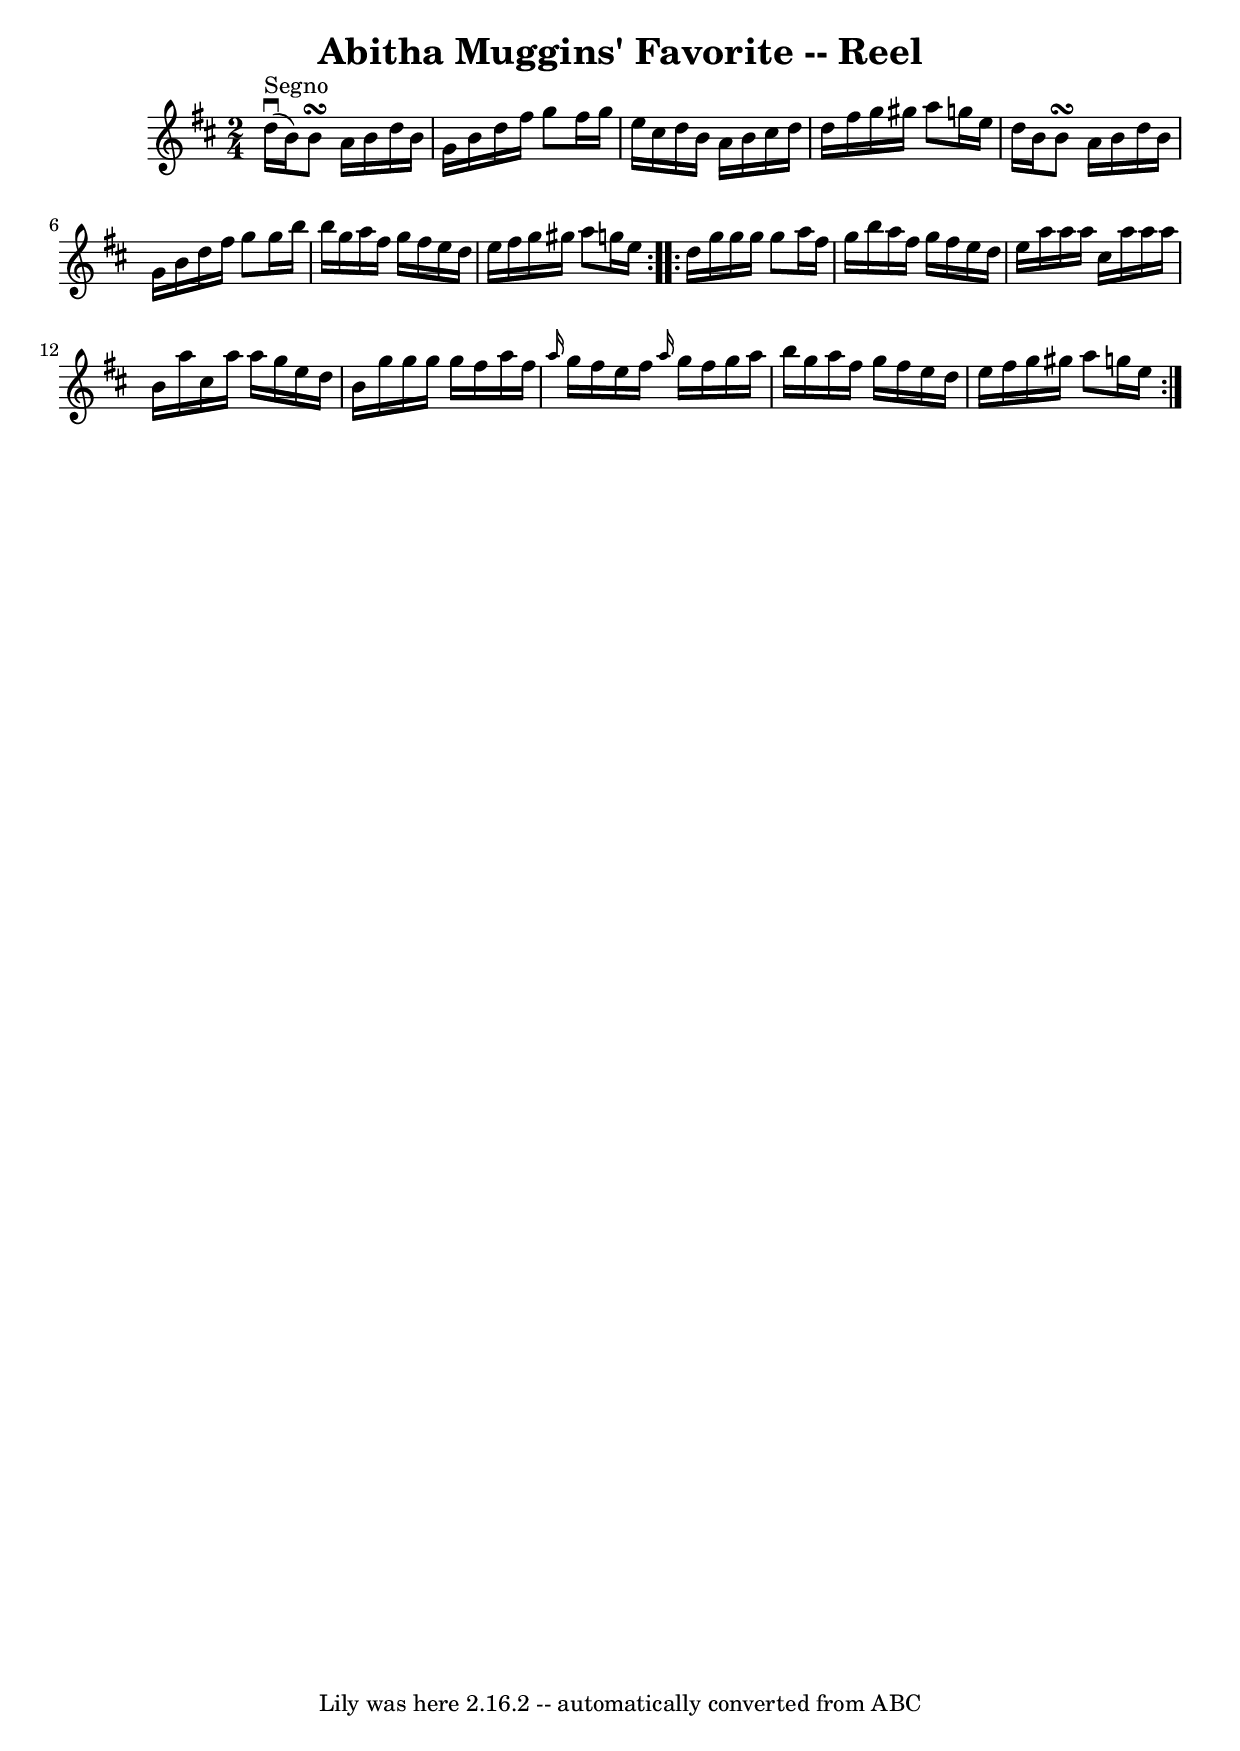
\version "2.16.2"
\include "Mammoth.ily"
\header {
  %% book = "Ryan's Mammoth Collection"
  crossRefNumber = "1"
  footnotes = ""
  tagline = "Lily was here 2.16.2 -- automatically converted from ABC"
  title = "Abitha Muggins' Favorite -- Reel"

}
voicedefault =  {



  \repeat volta 2 {

    \time 2/4 
    \key g \lydian
 d''16^"Segno"^\downbow(b'16) b'8\turn    
    a'16 b'16 d''16 b'16  |
    g'16 b'16 d''16 fis''16    
    g''8 fis''16 g''16  |
    e''16 cis''16 d''16 b'16 a'16  
    b'16 cis''16 d''16  |
    d''16 fis''16 g''16 gis''16    
    a''8 g''!16 e''16  |
    d''16 b'16 b'8\turn a'16 b'16 
    d''16 b'16  |
    g'16 b'16 d''16 fis''16 g''8 g''16  
    b''16  |
    b''16 g''16 a''16 fis''16 g''16 fis''16    
    e''16 d''16  |
    e''16 fis''16 g''16 gis''16 a''8    
    g''!16 e''16  
  } 
  \repeat volta 2 {
    d''16 g''16 g''16 g''16    
    g''8 a''16 fis''16  |
    g''16 b''16 a''16 fis''16    
    g''16 fis''16 e''16 d''16  |
    e''16 a''16 a''16 a''16 
    cis''16 a''16 a''16 a''16  |
    b'16 a''16 cis''16    
    a''16 a''16 g''16 e''16 d''16  |
    b'16 g''16 g''16  
    g''16 g''16 fis''16 a''16 fis''16  |
    \grace { a''16  
	   }  
    g''16 fis''16 e''16 fis''16  \grace { a''16  
					} g''16 fis''16  
    g''16 a''16  |
    b''16 g''16 a''16 fis''16 g''16    
    fis''16 e''16 d''16  |
    e''16 fis''16 g''16 gis''16    
    a''8 g''!16 e''16    
  }

}

\score{
  <<

    \context Staff="default"
    {
      \voicedefault 
      
    }

  >>
  \layout {
    
  }
  \midi {
  }

}
